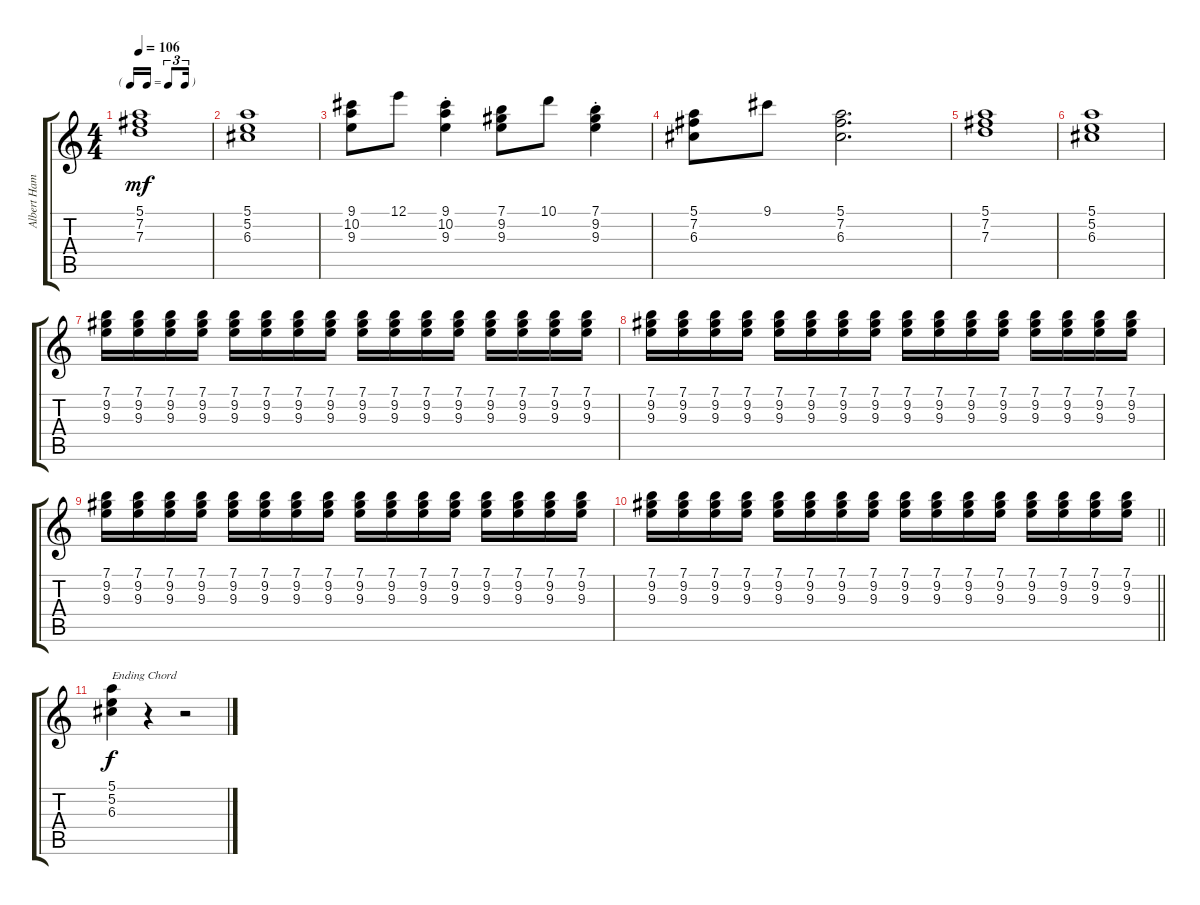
\track ("Albert Hammond Jr." "Albert Ham") {instrument electricguitarclean}
\staff {score tabs}
\tuning (E4 B3 G3 D3 A2 E2) {hide}
\ts (4 4)
\tf triplet16th
\tempo 106
\clef g2
\ks c
(5.1 7.2 7.3).1{dy mf} |
(5.1 5.2 6.3).1 |
(9.1 10.2 9.3).8 12.1.8 (9.1{st} 10.2{st} 9.3{st}).4 (7.1 9.2 9.3).8 10.1.8 (7.1{st} 9.2{st} 9.3{st}).4 |
(5.1 7.2 6.3).8 9.1.8 (5.1 7.2 6.3).2{d} |
(5.1 7.2 7.3).1 |
(5.1 5.2 6.3).1 |
(7.1 9.2 9.3).16 (7.1 9.2 9.3).16 (7.1 9.2 9.3).16 (7.1 9.2 9.3).16 (7.1 9.2 9.3).16 (7.1 9.2 9.3).16 (7.1 9.2 9.3).16 (7.1 9.2 9.3).16 (7.1 9.2 9.3).16 (7.1 9.2 9.3).16 (7.1 9.2 9.3).16 (7.1 9.2 9.3).16 (7.1 9.2 9.3).16 (7.1 9.2 9.3).16 (7.1 9.2 9.3).16 (7.1 9.2 9.3).16 |
(7.1 9.2 9.3).16 (7.1 9.2 9.3).16 (7.1 9.2 9.3).16 (7.1 9.2 9.3).16 (7.1 9.2 9.3).16 (7.1 9.2 9.3).16 (7.1 9.2 9.3).16 (7.1 9.2 9.3).16 (7.1 9.2 9.3).16 (7.1 9.2 9.3).16 (7.1 9.2 9.3).16 (7.1 9.2 9.3).16 (7.1 9.2 9.3).16 (7.1 9.2 9.3).16 (7.1 9.2 9.3).16 (7.1 9.2 9.3).16 |
(7.1 9.2 9.3).16 (7.1 9.2 9.3).16 (7.1 9.2 9.3).16 (7.1 9.2 9.3).16 (7.1 9.2 9.3).16 (7.1 9.2 9.3).16 (7.1 9.2 9.3).16 (7.1 9.2 9.3).16 (7.1 9.2 9.3).16 (7.1 9.2 9.3).16 (7.1 9.2 9.3).16 (7.1 9.2 9.3).16 (7.1 9.2 9.3).16 (7.1 9.2 9.3).16 (7.1 9.2 9.3).16 (7.1 9.2 9.3).16 |
\barLineRight lightlight
(7.1 9.2 9.3).16 (7.1 9.2 9.3).16 (7.1 9.2 9.3).16 (7.1 9.2 9.3).16 (7.1 9.2 9.3).16 (7.1 9.2 9.3).16 (7.1 9.2 9.3).16 (7.1 9.2 9.3).16 (7.1 9.2 9.3).16 (7.1 9.2 9.3).16 (7.1 9.2 9.3).16 (7.1 9.2 9.3).16 (7.1 9.2 9.3).16 (7.1 9.2 9.3).16 (7.1 9.2 9.3).16 (7.1 9.2 9.3).16 |
(5.1 5.2 6.3).4{txt "Ending Chord" dy f} r.4 r.2
